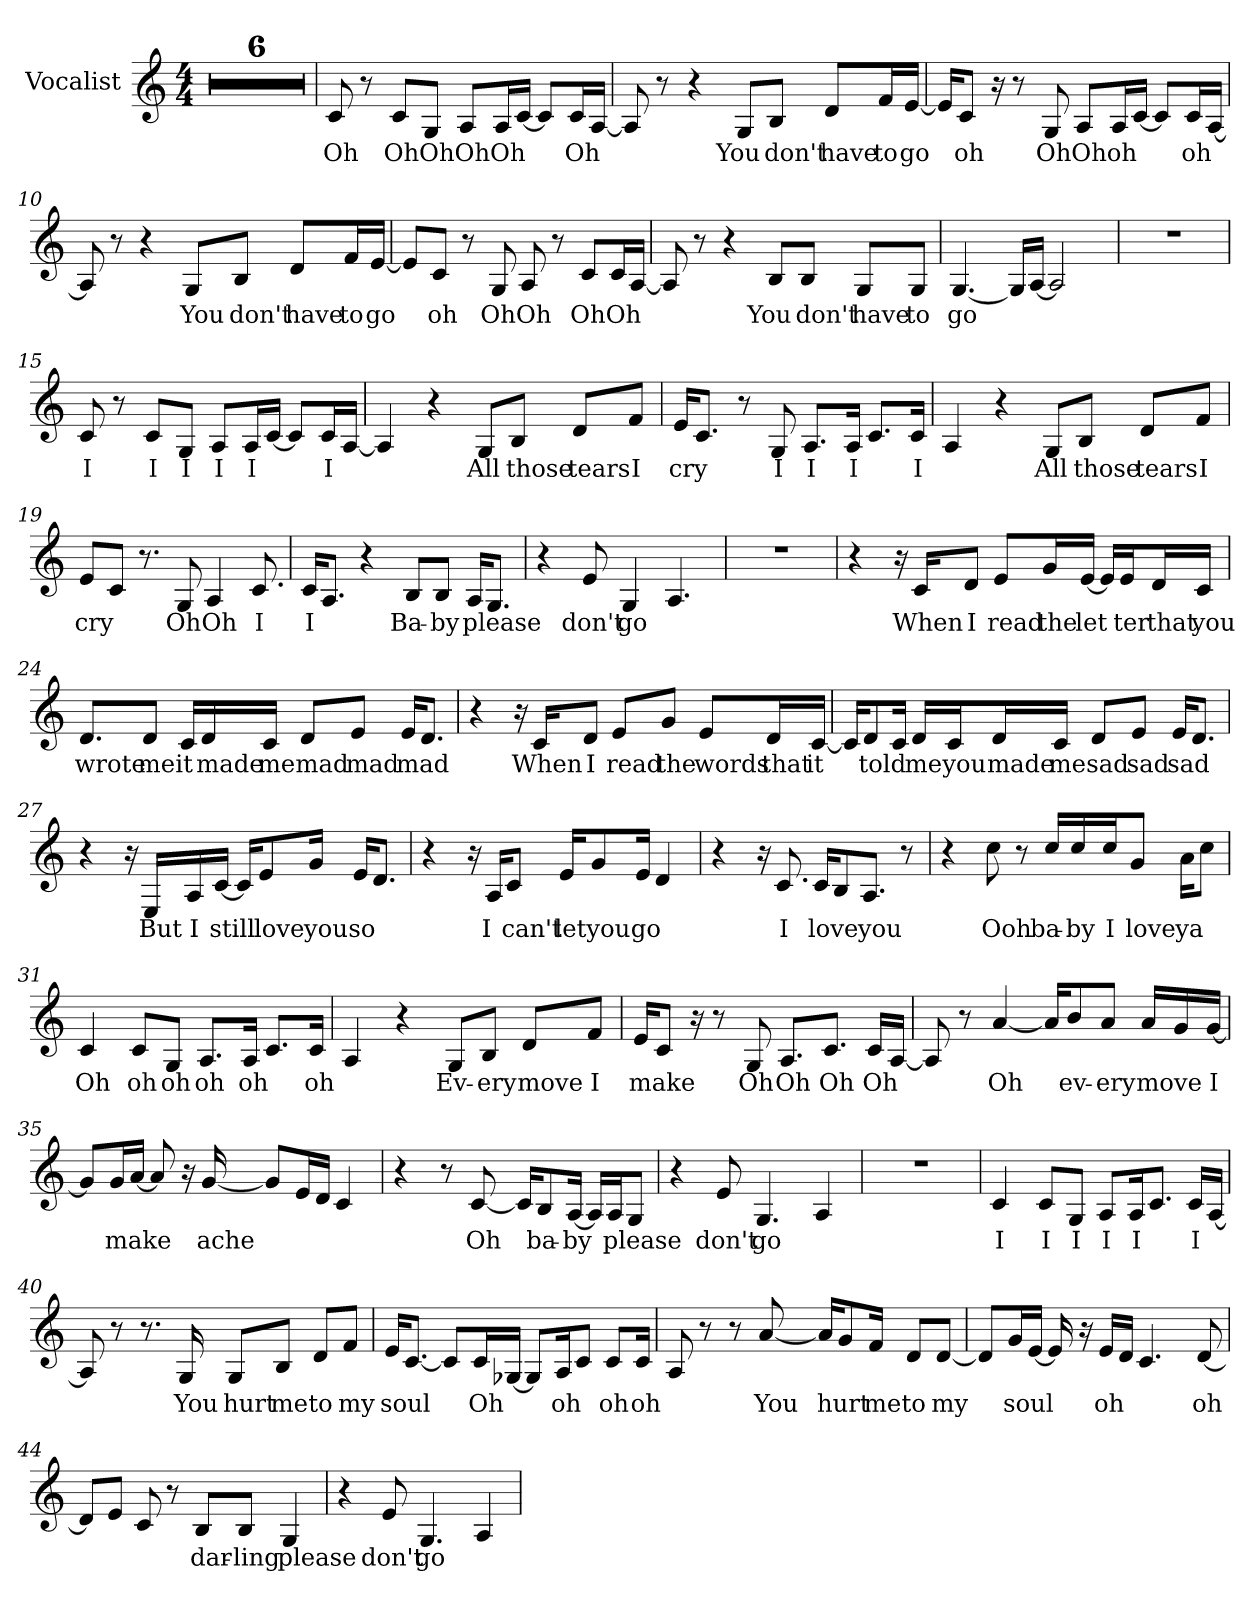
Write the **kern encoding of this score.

**kern	**text
*part1	*part1
*staff1	*staff1
*I"Vocalist	*
*clefG2	*
*M4/4	*
=1	=1
*clefG2	*
*M4/4	*
1r	.
=2	=2
1r	.
=3	=3
1r	.
=4	=4
1r	.
=5	=5
1r	.
=6	=6
1r	.
=7	=7
8c	Oh
8r	.
8c/L	Oh
8G/J	Oh
8A/L	Oh
16A/L	Oh
[16c/JJ	_
8c/L]	_
16c/L	Oh
[16A/JJ	_
=8	=8
8A]	_
8r	.
4r	.
8G/L	You
8B/J	don't
8d/L	have
16f/L	to
[16e/JJ	go
=9	=9
16e/KL]	_
8c/J	oh
16r	.
8r	.
8G	Oh
8A/L	Oh
16A/L	oh
[16c/JJ	_
8c/L]	_
16c/L	oh
[16A/JJ	_
=10	=10
8A]	_
8r	.
4r	.
8G/L	You
8B/J	don't
8d/L	have
16f/L	to
[16e/JJ	go
=11	=11
8e/L]	_
8c/J	oh
8r	.
8G	Oh
8A	Oh
8r	.
8c/L	Oh
16c/L	Oh
[16A/JJ	_
=12	=12
8A]	_
8r	.
4r	.
8B/L	You
8B/J	don't
8G/L	have
8G/J	to
=13	=13
[4.G	go
16G/LL]	_
[16A/JJ	_
2A]	_
=14	=14
1r	.
=15	=15
8c	I
8r	.
8c/L	I
8G/J	I
8A/L	I
16A/L	I
[16c/JJ	_
8c/L]	_
16c/L	I
[16A/JJ	_
=16	=16
4A]	_
4r	.
8G/L	All
8B/J	those
8d/L	tears
8f/J	I
=17	=17
16e/KL	cry
8.c/J	_
8r	.
8G	I
8.A/L	I
16A/Jk	I
8.c/L	_
16c/Jk	I
=18	=18
4A	_
4r	.
8G/L	All
8B/J	those
8d/L	tears
8f/J	I
=19	=19
8e/L	cry
8c/J	_
8.r	.
8G	Oh
4A	Oh
8.c	I
=20	=20
16c/KL	I
8.A/J	_
4r	.
8B/L	Ba-
8B/J	-by
16A/KL	please
8.G/J	_
=21	=21
4r	.
8e	don't
4G	go
4.A	_
=22	=22
1r	.
=23	=23
4r	.
16r	.
16c/KL	When
8d/J	I
8e/L	read
16g/L	the
[16e/JJ	let-
16e/LL]	_
16e/J	-ter
16d/L	that
16c/JJ	you
=24	=24
8.d/L	wrote
8d/J	me
16c/LL	it
16d/	made
16c/JJ	me
8d/L	mad
8e/J	mad
16e/KL	mad
8.d/J	_
=25	=25
4r	.
16r	.
16c/KL	When
8d/J	I
8e/L	read
8g/J	the
8e/L	words
16d/L	that
[16c/JJ	it
=26	=26
16c/KL]	_
8d/	told
16c/Jk	_
16d/LL	me
16c/J	you
16d/L	made
16c/JJ	me
8d/L	sad
8e/J	sad
16e/KL	sad
8.d/J	_
=27	=27
4r	.
16r	.
16E/LL	But
16A/	I
[16c/JJ	still
16c/KL]	_
8e/	love
16g/Jk	you
16e/KL	so
8.d/J	_
=28	=28
4r	.
16r	.
16A/KL	I
8c/J	can't
16e/KL	let
8g/	you
16e/Jk	go
4d	_
=29	=29
4r	.
16r	.
8.c	I
16c/KL	love
8B/	_
8.A/J	you
8r	.
=30	=30
4r	.
8cc	Ooh
8r	.
16cc/LL	ba-
16cc/J	-by
16cc/K	I
8g/J	love
16a\KL	ya
8cc\J	_
=31	=31
4c	Oh
8c/L	oh
8G/J	oh
8.A/L	oh
16A/Jk	oh
8.c/L	_
16c/Jk	oh
=32	=32
4A	_
4r	.
8G/L	Ev-
8B/J	-ery
8d/L	move
8f/J	I
=33	=33
16e/KL	make
8c/J	_
16r	.
8r	.
8G	Oh
8.A/L	Oh
8.c/J	Oh
16c/LL	Oh
[16A/JJ	_
=34	=34
8A]	_
8r	.
[4a	Oh
16a/KL]	_
8b/	ev-
8a/J	-ery
16a/LL	move
16g/	_
[16g/JJ	I
=35	=35
8g/L]	_
16g/L	make
[16a/JJ	_
8a]	_
16r	.
[16g	ache
8g/L]	_
16e/L	_
16d/JJ	_
4c	_
=36	=36
4r	.
8r	.
[8c	Oh
16c/KL]	_
8B/	ba-
[16A/Jk	-by
16A/LL]	_
16A/J	please
8G/J	_
=37	=37
4r	.
8e	don't
4.G	go
4A	_
=38	=38
1r	.
=39	=39
4c	I
8c/L	I
8G/J	I
8A/L	I
16A/K	I
8.c/J	_
16c/LL	I
[16A/JJ	_
=40	=40
8A]	_
8r	.
8.r	.
16G	You
8G/L	hurt
8B/J	me
8d/L	to
8f/J	my
=41	=41
16e/KL	soul
[8.c/J	_
8c/L]	_
16c/L	Oh
[16G-X/JJ	_
8G-/L]	_
16A/K	oh
8c/J	_
8c/L	oh
16c/Jk	oh
=42	=42
8A	_
8r	.
8r	.
[8a	You
16a/KL]	_
8g/	hurt
16f/Jk	me
8d/L	to
[8d/J	my
=43	=43
8d/L]	_
16g/L	soul
[16e/JJ	_
16e]	_
16r	.
16e/LL	oh
16d/JJ	_
4.c	_
[8d	oh
=44	=44
8d/L]	_
8e/J	_
8c	_
8r	.
8B/L	dar-
8B/J	-ling
4G	please
=45	=45
4r	.
8e	don't
4.G	go
4A	_
=	=
*-	*-
